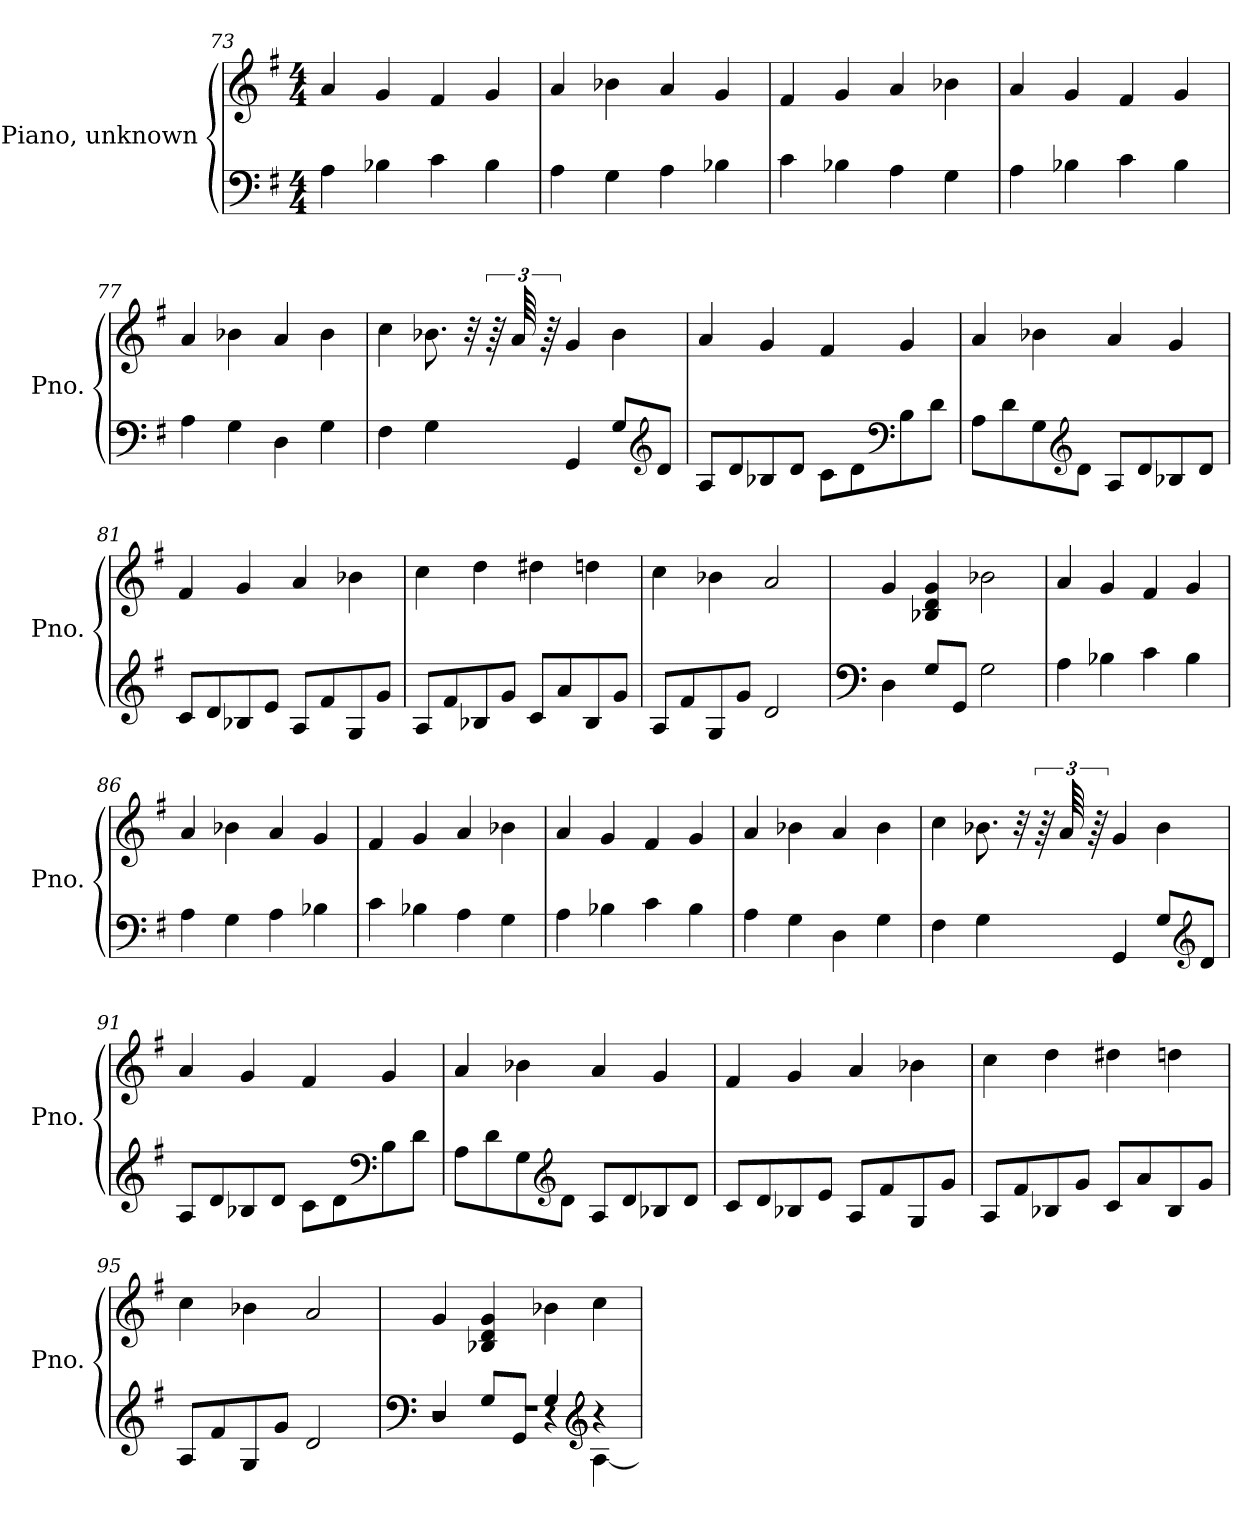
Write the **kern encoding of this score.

**kern	**kern
*part1	*part1
*staff2	*staff1
*I"Piano, unknown	*
*I'Pno.	*
*clefF4	*clefG2
*k[f#]	*k[f#]
*M4/4	*M4/4
=73	=73
4A\	4a/
4B-X\	4g/
4c\	4f#/
4B-\	4g/
=74	=74
4A\	4a/
4G\	4b-X\
4A\	4a/
4B-X\	4g/
=75	=75
4c\	4f#/
4B-X\	4g/
4A\	4a/
4G\	4b-X\
=76	=76
4A\	4a/
4B-X\	4g/
4c\	4f#/
4B-\	4g/
=77	=77
4A\	4a/
4G\	4b-X\
4D\	4a/
4G\	4b-\
!!LO:LB:g=z
=78	=78
4F#\	4cc\
4G\	8.b-X\
.	32r
.	96r
.	96a/
.	96r
4GG/	4g/
8G/L	4b-\
*clefG2	*
8d/J	.
=79	=79
8A/L	4a/
8d/	.
8B-X/	4g/
8d/J	.
8c\L	4f#/
8d\	.
*clefF4	*
8B-\	4g/
8d\J	.
=80	=80
8A\L	4a/
8d\	.
8G\	4b-X\
*clefG2	*
8d\J	.
8A/L	4a/
8d/	.
8B-X/	4g/
8d/J	.
=81	=81
8c/L	4f#/
8d/	.
8B-X/	4g/
8e/J	.
8A/L	4a/
8f#/	.
8G/	4b-X\
8g/J	.
!!LO:LB:g=z
=82	=82
8A/L	4cc\
8f#/	.
8B-X/	4dd\
8g/J	.
8c/L	4dd#X\
8a/	.
8B-/	4ddn\
8g/J	.
=83	=83
8A/L	4cc\
8f#/	.
8G/	4b-X\
8g/J	.
2d/	2a/
=84	=84
*clefF4	*
4D\	4g/
8G/L	4B-X/ 4d/ 4g/
8GG/J	.
2G\	2b-X\
=85	=85
4A\	4a/
4B-X\	4g/
4c\	4f#/
4B-\	4g/
=86	=86
4A\	4a/
4G\	4b-X\
4A\	4a/
4B-X\	4g/
=87	=87
4c\	4f#/
4B-X\	4g/
4A\	4a/
4G\	4b-X\
!!LO:LB:g=z
=88	=88
4A\	4a/
4B-X\	4g/
4c\	4f#/
4B-\	4g/
=89	=89
4A\	4a/
4G\	4b-X\
4D\	4a/
4G\	4b-\
=90	=90
4F#\	4cc\
4G\	8.b-X\
.	32r
.	96r
.	96a/
.	96r
4GG/	4g/
8G/L	4b-\
*clefG2	*
8d/J	.
=91	=91
8A/L	4a/
8d/	.
8B-X/	4g/
8d/J	.
8c\L	4f#/
8d\	.
*clefF4	*
8B-\	4g/
8d\J	.
!!LO:LB:g=z
=92	=92
8A\L	4a/
8d\	.
8G\	4b-X\
*clefG2	*
8d\J	.
8A/L	4a/
8d/	.
8B-X/	4g/
8d/J	.
=93	=93
8c/L	4f#/
8d/	.
8B-X/	4g/
8e/J	.
8A/L	4a/
8f#/	.
8G/	4b-X\
8g/J	.
=94	=94
8A/L	4cc\
8f#/	.
8B-X/	4dd\
8g/J	.
8c/L	4dd#X\
8a/	.
8B-/	4ddn\
8g/J	.
=95	=95
8A/L	4cc\
8f#/	.
8G/	4b-X\
8g/J	.
2d/	2a/
!!LO:PB:g=z
=96	=96
*clefF4	*
*^	*
*	*^	*
1r	2r	4D/	4g/
.	.	8G/L	4B-X/ 4d/ 4g/
.	.	8GG/J	.
.	4r	4G/	4b-X\
*clefG2	*	*	*
.	[4A\	4r	4cc\
*v	*v	*v	*
=	=
*-	*-
